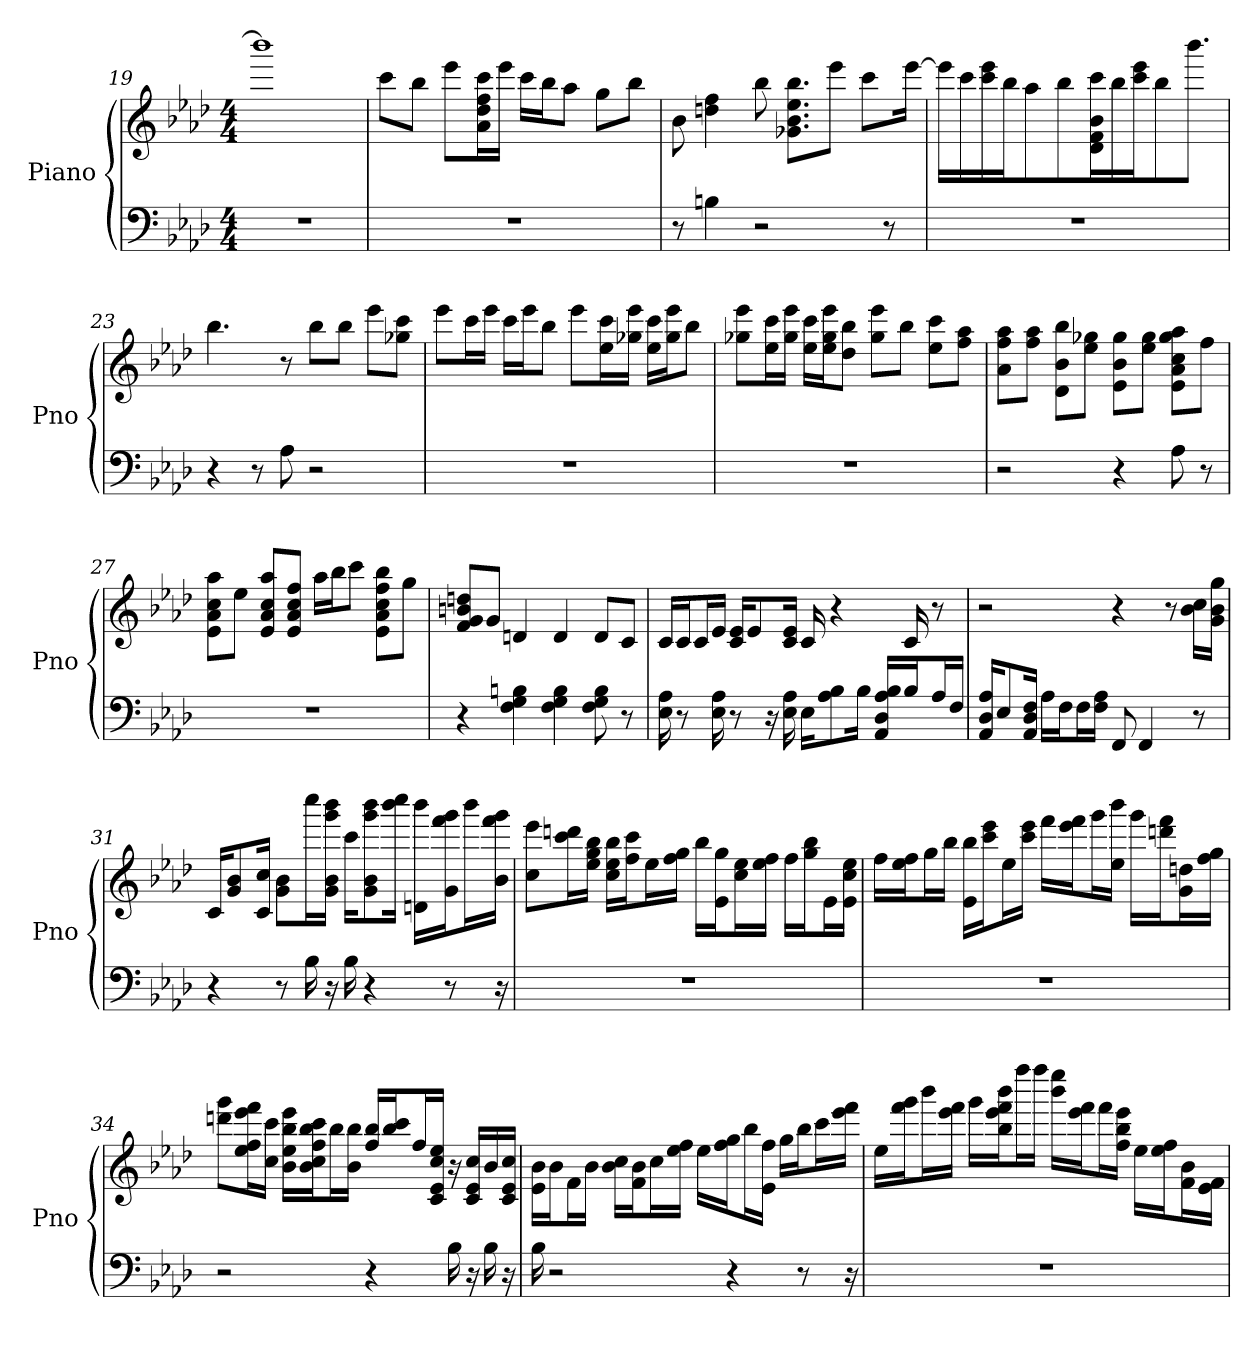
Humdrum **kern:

**kern	**kern
*part1	*part1
*staff2	*staff1
*I"Piano	*
*I'Pno	*
*clefF4	*clefG2
*k[b-e-a-d-]	*k[b-e-a-d-]
*A-:	*A-:
*M4/4	*M4/4
=19	=19
1r	1bbb-]
=20	=20
1r	8ccc\L
.	8bb-\J
.	8eee-\L
.	16ccc\ 16ff\ 16dd-\ 16a-\L
.	16eee-\JJ
.	16ccc\LL
.	16bb-\J
.	8aa-\J
.	8gg\L
.	8bb-\J
=21	=21
8r	8b-
4B	4dd 4ff
2r	8bb-
.	8.bb-\ 8.ee-\ 8.g-\ 8.b-\L
.	8eee-\J
.	8ccc\L
8r	.
.	[16eee-\Jk
=22	=22
1r	16eee-\LL]
.	16ccc\J
.	16eee-\ 16ccc\L
.	16bb-\JJ
.	8aa-\L
.	8bb-\J
.	16f\ 16ccc\ 16d-\ 16b-\LL
.	16bb-\J
.	16ccc\ 16eee-\K
.	8bb-\J
.	8.bbb-J
=23	=23
4r	4.bb-
8r	.
8A-	8r
2r	8bb-\L
.	8bb-\J
.	8eee-\L
.	8ccc\ 8gg-\J
=24	=24
1r	8eee-\L
.	16ccc\L
.	16eee-\JJ
.	16ccc\LL
.	16eee-\J
.	8bb-\J
.	8eee-\L
.	16ccc\ 16ee-\L
.	16eee-\ 16gg-\JJ
.	16ee-\ 16ccc\LL
.	16gg-\ 16eee-\J
.	8bb-\J
=25	=25
1r	8eee-\ 8gg-\L
.	16ccc\ 16ee-\L
.	16eee-\ 16gg-\JJ
.	16ccc\ 16ee-\LL
.	16eee-\ 16gg-\ 16ee-\J
.	8bb-\ 8dd-\J
.	8eee-\ 8gg-\L
.	8bb-\J
.	8ccc\ 8ee-\L
.	8aa-\ 8ff\J
=26	=26
2r	8a-\ 8aa-\ 8ff\L
.	8aa-\ 8ff\J
.	8bb-\ 8b-\ 8d-\L
.	8ee-\ 8gg-\J
4r	8gg-\ 8b-\ 8e-\L
.	8ee-\ 8gg-\J
8A-	8a-\ 8cc\ 8aa-\ 8gg-\ 8e-\L
8r	8ff\J
=27	=27
1r	8cc\ 8e-\ 8a-\ 8aa-\L
.	8ee-\J
.	8e-/ 8aa-/ 8a-/ 8cc/L
.	8a-/ 8cc/ 8ff/ 8e-/J
.	16aa-\LL
.	16bb-\J
.	8ccc\J
.	8a-\ 8cc\ 8bb-\ 8ff\ 8e-\L
.	8gg\J
=28	=28
4r	8b/ 8f/ 8g/ 8dd/L
.	8g/J
4B 4G 4F	4d
4B 4G 4F	4d
8F 8G 8B	8d/L
8r	8c/J
=29	=29
16A- 16E-	16c/LL
8r	16c/J
.	16c/L
16E- 16A-	16e-/JJ
8r	16e-/ 16c/KL
.	8e-/
16r	.
16A- 16E-	16c/ 16e-/Jk
16E-\KL	16c
8B-\ 8A-\	4r
16B-\Jk	.
16AA-/ 16A-/ 16D-/ 16B-/LL	.
16B-/J	16c
16A-/L	8r
16F/JJ	.
=30	=30
16AA-/ 16D-/ 16A-/KL	2r
8E-/	.
16D-/ 16AA-/ 16F/Jk	.
16A-\LL	.
16F\J	.
16F\L	.
16A-\ 16F\JJ	.
8FF	4r
4FF	.
.	8r
8r	16cc\ 16b-\LL
.	16g\ 16gg\ 16b-\JJ
=31	=31
4r	16c/KL
.	8b-/ 8g/
.	16c/ 16cc/Jk
8r	8b-\ 8g\L
16B-	16cccc\L
16r	16b-\ 16bbb-\ 16g\ 16ggg\JJ
16B-	16ccc\KL
4r	8bbb-\ 8b-\ 8g\ 8ggg\
.	16bbb-\ 16cccc\Jk
.	16d\ 16bbb-\LL
8r	16ggg\ 16g\ 16fff\J
.	16bbb-\L
16r	16b-\ 16ggg\ 16fff\JJ
=32	=32
1r	8cc\ 8eee-\L
.	16ddd\ 16ccc\L
.	16bb-\ 16ee-\ 16gg\JJ
.	16cc\ 16ee-\ 16bb-\LL
.	16ccc\ 16ff\J
.	16ee-\L
.	16ff\ 16gg\JJ
.	16bb-\LL
.	16gg\ 16e-\J
.	16cc\ 16ee-\L
.	16ff\ 16ee-\JJ
.	16ff\LL
.	16gg\ 16bb-\J
.	16e-\L
.	16cc\ 16e-\ 16ee-\JJ
=33	=33
1r	16ff\LL
.	16ee-\ 16ff\J
.	16gg\L
.	16bb-\JJ
.	16e-\ 16bb-\LL
.	16ccc\ 16eee-\J
.	16ee-\L
.	16ccc\ 16eee-\JJ
.	16fff\LL
.	16eee-\ 16fff\J
.	16ggg\L
.	16bbb-\ 16ee-\JJ
.	16ggg\LL
.	16fff\ 16ddd\J
.	16g\ 16dd\L
.	16ff\ 16gg\JJ
=34	=34
2r	8ddd\ 8ggg\L
.	16fff\ 16ff\ 16ee-\ 16eee-\L
.	16ccc\ 16cc\JJ
.	16bb-\ 16b-\ 16eee-\ 16ee-\LL
.	16ccc\ 16cc\ 16ff\ 16b-\ 16bb-\J
.	16bb-\L
.	16bb-\ 16b-\JJ
4r	16ff/ 16bb-/LL
.	16ccc/ 16bb-/J
.	16ff/L
.	16ee-/ 16e-/ 16cc/ 16c/JJ
16B-	16r
16r	16e-/ 16c/ 16cc/LL
16B-	16b-/
16r	16e-/ 16cc/ 16c/JJ
=35	=35
16B-	16b-\ 16e-\LL
2r	16b-\J
.	16f\L
.	16b-\JJ
.	16cc\ 16b-\LL
.	16f\ 16b-\J
.	16cc\L
.	16ee-\ 16ff\JJ
.	16ee-\LL
4r	16ff\ 16gg\J
.	16bb-\L
.	16e-\ 16ff\JJ
.	16gg\LL
8r	16bb-\J
.	16ccc\L
16r	16eee-\ 16fff\JJ
=36	=36
1r	16ee-\LL
.	16fff\ 16ggg\J
.	16bbb-\L
.	16eee-\ 16fff\JJ
.	16ggg\LL
.	16bbb-\ 16fff\ 16eee-\ 16bb-\J
.	16ffff\L
.	16ffff\JJ
.	16eeee-\ 16bbb-\LL
.	16fff\ 16eee-\J
.	16fff\L
.	16eee-\ 16bb-\ 16ff\JJ
.	16ee-\LL
.	16ff\ 16ee-\J
.	16b-\ 16f\L
.	16e-\ 16f\JJ
=	=
*-	*-
